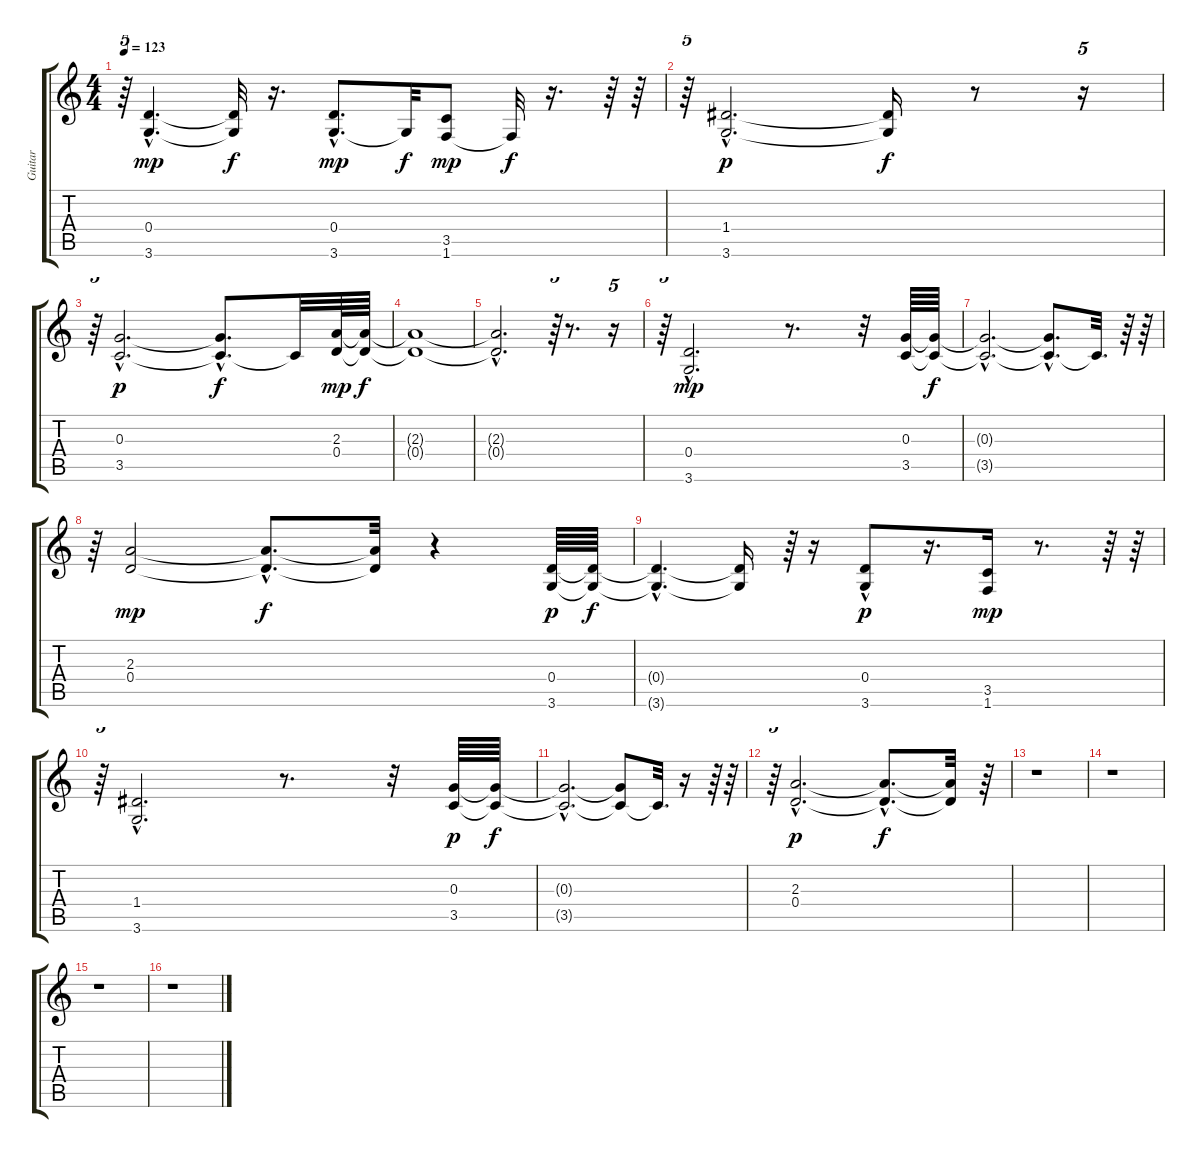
\track ("Guitar" "Guitar") {instrument electricguitarclean}
\staff {score tabs}
\tuning (E4 B3 G3 D3 A2 E2) {hide}
\ts (4 4)
\tempo 123
\clef g2
\ks c
r.64{tu (5 4) dy f} (0.4{hac} 3.6{hac}).4{d dy mp} (0.4{t} 3.6{t}).32{dy f} r.16{d} (0.4 3.6{hac}).8{d dy mp} 3.6{t}.32{dy f} (3.5 1.6).8{dy mp} 1.6{t}.32{dy f} r.16{d} r.64 r.64 |
r.64{tu (5 4)} (1.4{hac} 3.6{hac}).2{d dy p} (1.4{t} 3.6{t}).16{dy f} r.8 r.16{tu (5 4)} |
r.64{tu (5 4)} (0.3{hac} 3.5{hac}).2{d dy p} (0.3{t} 3.5{hac t}).8{d dy f} 3.5{t}.32 (2.3 0.4).64{dy mp} (2.3{t} 0.4{t}).64{dy f} |
(2.3{t} 0.4{t}).1 |
(2.3{hac t} 0.4{hac t}).2{d} r.64{tu (5 4)} r.8{d} r.16{tu (5 4)} |
r.64{tu (5 4)} (0.4{hac} 3.6{hac}).2{d dy mp} r.8{d} r.32 (0.3 3.5).64 (0.3{t} 3.5{t}).64{dy f} |
(0.3{hac t} 3.5{hac t}).2{d} (0.3{t} 3.5{hac t}).8{d} 3.5{t}.32{d} r.64 r.64 |
r.64{tu (5 4)} (2.3 0.4).2{dy mp} (2.3{hac t} 0.4{hac t}).8{d dy f} (2.3{t} 0.4{t}).32 r.4 (0.4 3.6).64{dy p} (0.4{t} 3.6{t}).64{dy f} |
(0.4{hac t} 3.6{hac t}).4{d} (0.4{t} 3.6{t}).16 r.64{tu (5 4)} r.16 (0.4{hac} 3.6).8{dy p} r.16{d} (3.5 1.6).16{dy mp} r.8{d} r.64 r.64 |
r.64{tu (5 4)} (1.4{hac} 3.6{hac}).2{d} r.8{d} r.32 (0.3 3.5).64{dy p} (0.3{t} 3.5{t}).64{dy f} |
(0.3{hac t} 3.5{hac t}).2{d} (0.3{t} 3.5{t}).8 3.5{t}.32{d} r.16 r.64 r.64 |
r.64{tu (5 4)} (2.3{hac} 0.4{hac}).2{d dy p} (2.3{hac t} 0.4{hac t}).8{d dy f} (2.3{t} 0.4{t}).32 r.64 |
r.1 |
r.1 |
r.1 |
r.1
